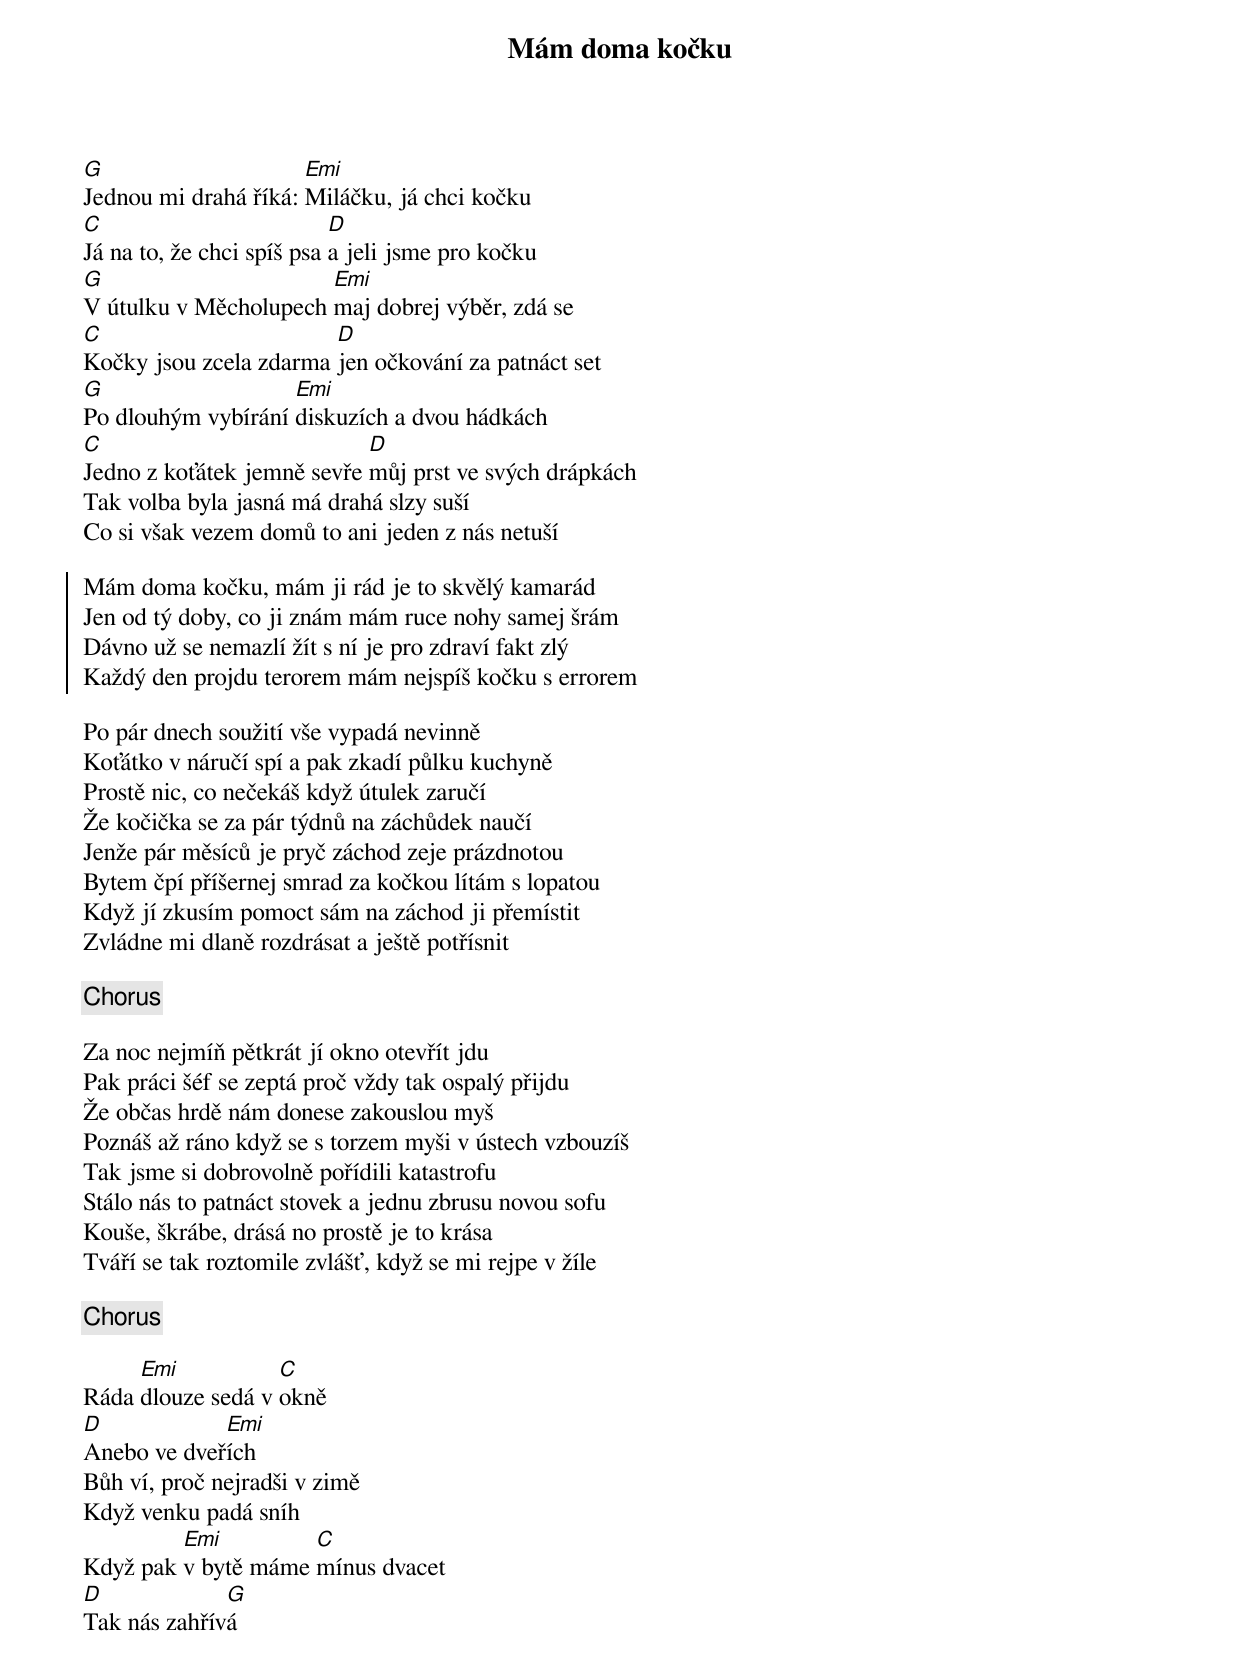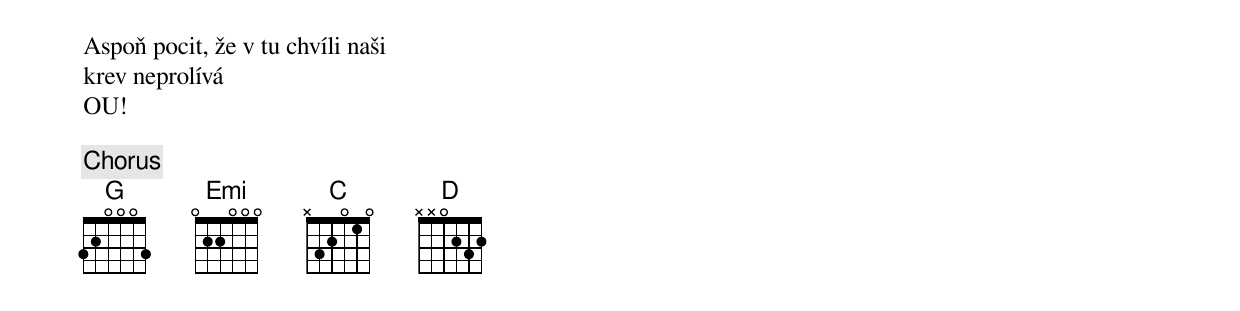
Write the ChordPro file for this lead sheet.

{title: Mám doma kočku}
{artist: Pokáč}
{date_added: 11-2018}
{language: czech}
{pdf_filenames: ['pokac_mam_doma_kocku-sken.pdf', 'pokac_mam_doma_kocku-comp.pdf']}
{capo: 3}
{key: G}
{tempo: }
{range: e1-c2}
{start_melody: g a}
{start_of_verse}
[G]Jednou mi drahá říká: [Emi]Miláčku, já chci kočku
[C]Já na to, že chci spíš psa [D]a jeli jsme pro kočku
[G]V útulku v Měcholupech [Emi]maj dobrej výběr, zdá se
[C]Kočky jsou zcela zdarma [D]jen očkování za patnáct set
[G]Po dlouhým vybírání [Emi]diskuzích a dvou hádkách
[C]Jedno z koťátek jemně sevře [D]můj prst ve svých drápkách
Tak volba byla jasná má drahá slzy suší
Co si však vezem domů to ani jeden z nás netuší
{end_of_verse}

{start_of_chorus}
Mám doma kočku, mám ji rád je to skvělý kamarád
Jen od tý doby, co ji znám mám ruce nohy samej šrám
Dávno už se nemazlí žít s ní je pro zdraví fakt zlý
Každý den projdu terorem mám nejspíš kočku s errorem
{end_of_chorus}

{start_of_verse}
Po pár dnech soužití vše vypadá nevinně
Koťátko v náručí spí a pak zkadí půlku kuchyně
Prostě nic, co nečekáš když útulek zaručí
Že kočička se za pár týdnů na záchůdek naučí
Jenže pár měsíců je pryč záchod zeje prázdnotou
Bytem čpí příšernej smrad za kočkou lítám s lopatou
Když jí zkusím pomoct sám na záchod ji přemístit
Zvládne mi dlaně rozdrásat a ještě potřísnit
{end_of_verse}

{chorus}

{start_of_verse}
Za noc nejmíň pětkrát jí okno otevřít jdu
Pak práci šéf se zeptá proč vždy tak ospalý přijdu
Že občas hrdě nám donese zakouslou myš
Poznáš až ráno když se s torzem myši v ústech vzbouzíš
Tak jsme si dobrovolně pořídili katastrofu
Stálo nás to patnáct stovek a jednu zbrusu novou sofu
Kouše, škrábe, drásá no prostě je to krása
Tváří se tak roztomile zvlášť, když se mi rejpe v žíle
{end_of_verse}

{chorus}

{start_of_bridge}
Ráda [Emi]dlouze sedá v [C]okně
[D]Anebo ve dveř[Emi]ích
Bůh ví, proč nejradši v zimě
Když venku padá sníh
Když pak [Emi]v bytě máme [C]mínus dvacet
[D]Tak nás zahřív[G]á
Aspoň pocit, že v tu chvíli naši
krev neprolívá
OU!
{end_of_bridge}

{chorus}
